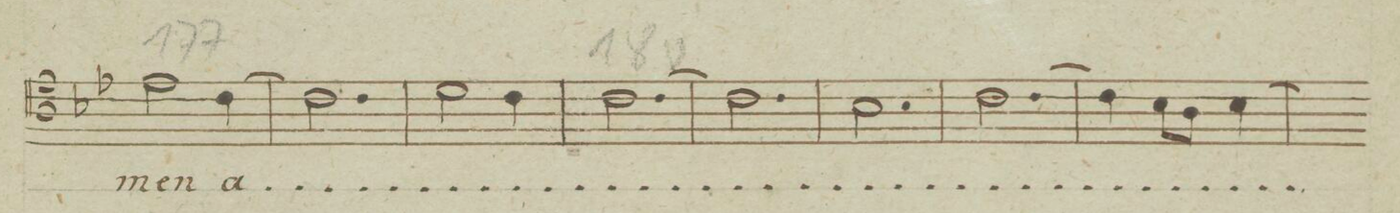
**kern	**text	**dynam
*I"Tenore	*	*
*clefC4	*	*
*k[b-e-]	*	*
*met(c)	*	*
*M3/4	*	*
2e-\	men	.
[4c\	a-	.
=179	=179	=179
2.c\]	.	.
=180	=180	=180
2d\	.	.
4c\	.	.
=181	=181	=181
[2.c\	.	.
=182	=182	=182
2.c\]	.	.
=183	=183	=183
2.B-\	.	.
=184	=184	=184
[2.c\	.	.
=185	=185	=185
4c\]	.	.
8B-\L	.	.
8A\J	.	.
[4B-\	.	.
=186	=186	=186
*-	*-	*-
